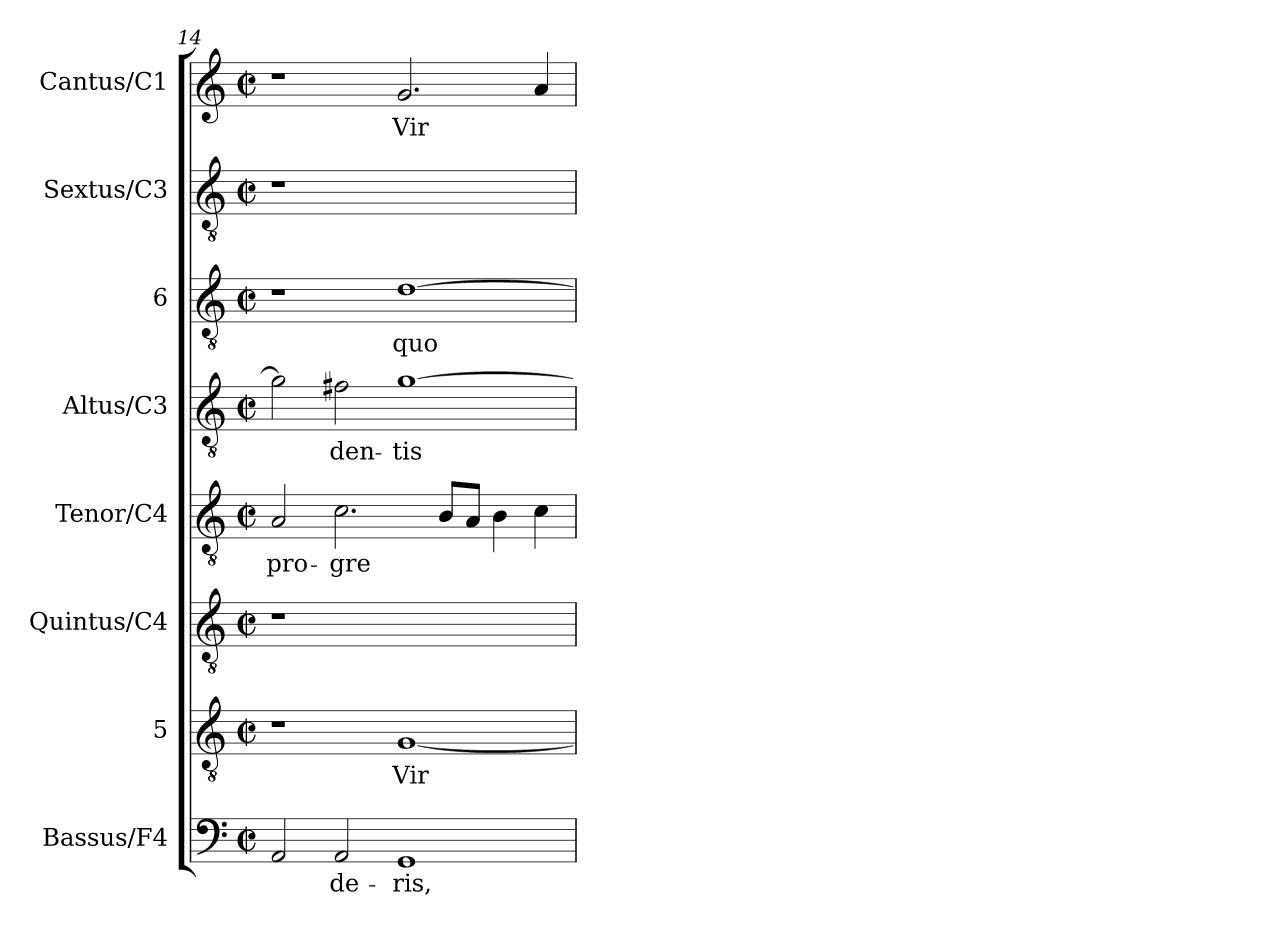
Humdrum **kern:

**kern	**text	**kern	**text	**kern	**kern	**text	**kern	**text	**kern	**text	**kern	**kern	**text
*part8	*part8	*part7	*part7	*part6	*part5	*part5	*part4	*part4	*part3	*part3	*part2	*part1	*part1
*staff8	*staff8	*staff7	*staff7	*staff6	*staff5	*staff5	*staff4	*staff4	*staff3	*staff3	*staff2	*staff1	*staff1
*I"Bassus/F4	*	*I"5	*	*I"Quintus/C4	*I"Tenor/C4	*	*I"Altus/C3	*	*I"6	*	*I"Sextus/C3	*I"Cantus/C1	*
*I'B	*	*	*	*	*I'T	*	*I'A	*	*	*	*	*I'C	*
*clefF4	*	*clefGv2	*	*clefGv2	*clefGv2	*	*clefGv2	*	*clefGv2	*	*clefGv2	*clefG2	*
*k[]	*	*k[]	*	*k[]	*k[]	*	*k[]	*	*k[]	*	*k[]	*k[]	*
*C:	*	*C:	*	*C:	*C:	*	*C:	*	*C:	*	*C:	*C:	*
*M2/2	*	*M2/2	*	*M2/2	*M2/2	*	*M2/2	*	*M2/2	*	*M2/2	*M2/2	*
*met(c|)	*	*met(c|)	*	*met(c|)	*met(c|)	*	*met(c|)	*	*met(c|)	*	*met(c|)	*met(c|)	*
=14	=14	=14	=14	=14	=14	=14	=14	=14	=14	=14	=14	=14	=14
!	!LO:LY:b:cj	!	!	!	!	!LO:LY:b:cj	!	!LO:LY:b:cj	!	!	!	!	!
2AA/	--	1r	.	1r	2A/	pro-	2g\]	--	1r	.	1r	1r	.
!	!LO:LY:b:cj	!	!	!	!	!LO:LY:b:cj	!	!LO:LY:b:cj	!	!	!	!	!
2AA/	-de-	.	.	.	2.c\	-gre-	2f#X\	-den-	.	.	.	.	.
!	!LO:LY:b:cj	!	!LO:LY:b:cj	!	!	!	!	!LO:LY:b:cj	!	!LO:LY:b:cj	!	!	!LO:LY:b:cj
1GG	-ris,	[<1G	Vir-	1ryy	.	.	[>1g	-tis-	[>1d	quo	1ryy	2.g/	Vir-
!	!	!	!	!	!	!LO:LY:b:cj	!	!	!	!	!	!	!
.	.	.	.	.	8B/L	--	.	.	.	.	.	.	.
!	!	!	!	!	!	!LO:LY:b:cj	!	!	!	!	!	!	!
.	.	.	.	.	8A/J	--	.	.	.	.	.	.	.
!	!	!	!	!	!	!LO:LY:b:cj	!	!	!	!	!	!	!
.	.	.	.	.	4B\	--	.	.	.	.	.	.	.
!	!	!	!	!	!	!LO:LY:b:cj	!	!	!	!	!	!	!LO:LY:b:cj
.	.	.	.	.	4c\	--	.	.	.	.	.	4a/	--
=	=	=	=	=	=	=	=	=	=	=	=	=	=
*-	*-	*-	*-	*-	*-	*-	*-	*-	*-	*-	*-	*-	*-
